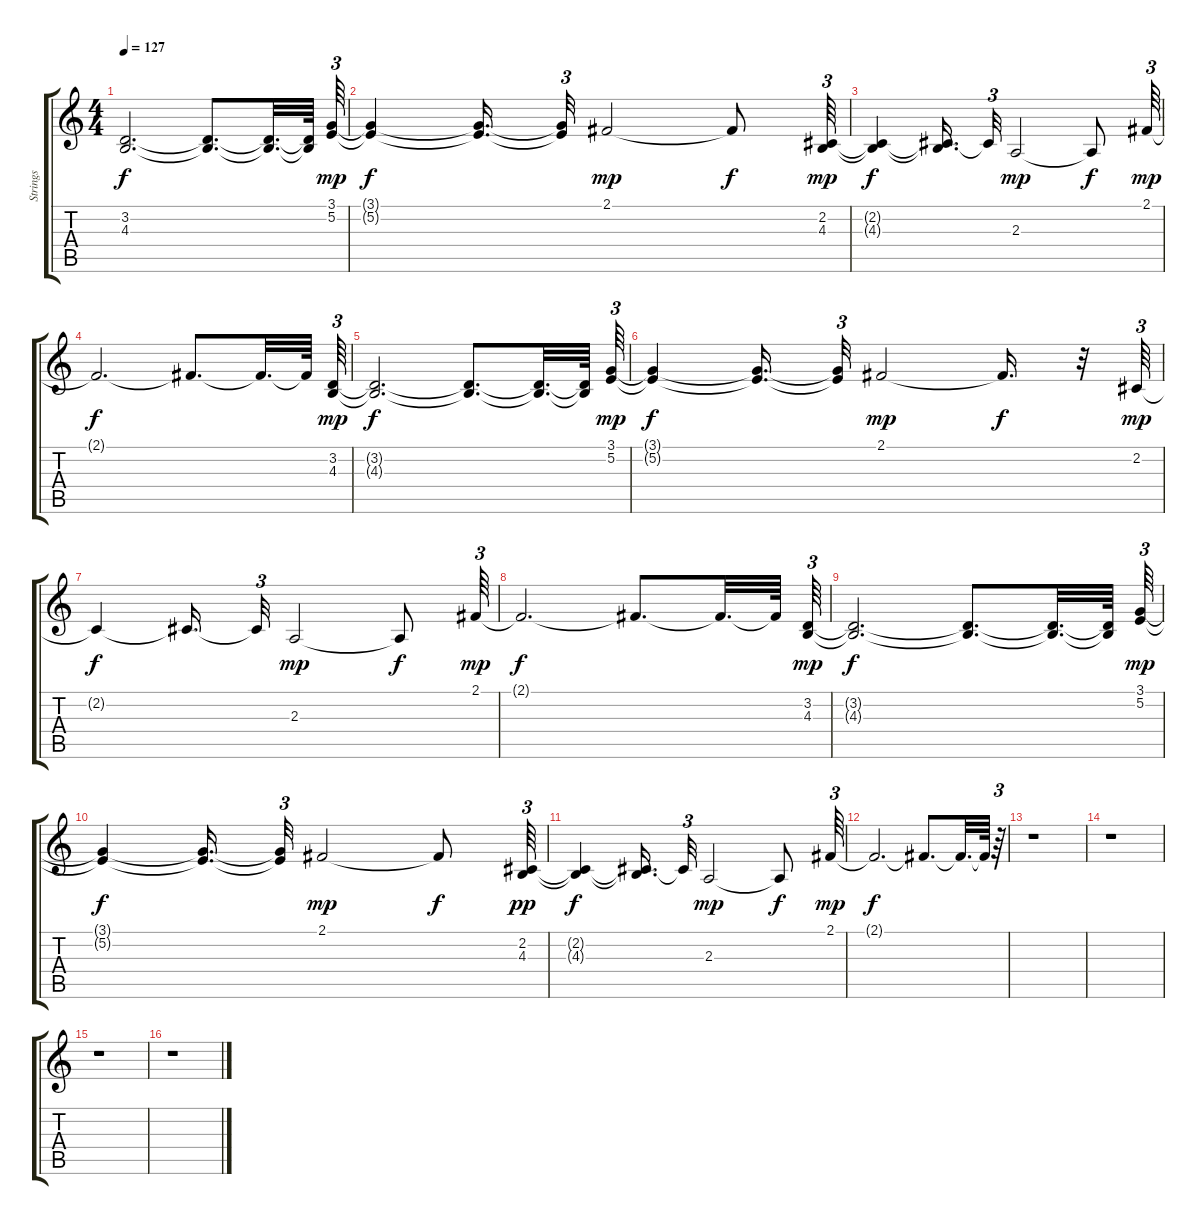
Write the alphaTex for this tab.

\track ("Strings             " "Strings   ") {instrument tremolostrings}
\staff {score tabs}
\tuning (E4 B3 G3 D3 A2 E2) {hide}
\ts (4 4)
\tempo 127
\clef g2
\ks c
(3.2{t} 4.3{t}).2{d dy f} (3.2{t} 4.3{t}).8{d} (3.2{t} 4.3{t}).32{d} (3.2{t} 4.3{t}).64 (3.1 5.2).64{tu (3 2) dy mp} |
(3.1{t} 5.2{t}).4{dy f} (3.1{t} 5.2{t}).16{d} (3.1{t} 5.2{t}).32{tu (3 2)} 2.1.2{dy mp} 2.1{t}.8{dy f} (2.2 4.3).64{tu (3 2) dy mp} |
(2.2{t} 4.3{t}).4{dy f} (2.2{t} 4.3{t}).16{d} 2.2{t}.32{tu (3 2)} 2.3.2{dy mp} 2.3{t}.8{dy f} 2.1.64{tu (3 2) dy mp} |
2.1{t}.2{d dy f} 2.1{t}.8{d} 2.1{t}.32{d} 2.1{t}.64 (3.2 4.3).64{tu (3 2) dy mp} |
(3.2{t} 4.3{t}).2{d dy f} (3.2{t} 4.3{t}).8{d} (3.2{t} 4.3{t}).32{d} (3.2{t} 4.3{t}).64 (3.1 5.2).64{tu (3 2) dy mp} |
(3.1{t} 5.2{t}).4{dy f} (3.1{t} 5.2{t}).16{d} (3.1{t} 5.2{t}).32{tu (3 2)} 2.1.2{dy mp} 2.1{t}.16{d dy f} r.32 2.2.64{tu (3 2) dy mp} |
2.2{t}.4{dy f} 2.2{t}.16{d} 2.2{t}.32{tu (3 2)} 2.3.2{dy mp} 2.3{t}.8{dy f} 2.1.64{tu (3 2) dy mp} |
2.1{t}.2{d dy f} 2.1{t}.8{d} 2.1{t}.32{d} 2.1{t}.64 (3.2 4.3).64{tu (3 2) dy mp} |
(3.2{t} 4.3{t}).2{d dy f} (3.2{t} 4.3{t}).8{d} (3.2{t} 4.3{t}).32{d} (3.2{t} 4.3{t}).64 (3.1 5.2).64{tu (3 2) dy mp} |
(3.1{t} 5.2{t}).4{dy f} (3.1{t} 5.2{t}).16{d} (3.1{t} 5.2{t}).32{tu (3 2)} 2.1.2{dy mp} 2.1{t}.8{dy f} (2.2 4.3).64{tu (3 2) dy pp} |
(2.2{t} 4.3{t}).4{dy f} (2.2{t} 4.3{t}).16{d} 2.2{t}.32{tu (3 2)} 2.3.2{dy mp} 2.3{t}.8{dy f} 2.1.64{tu (3 2) dy mp} |
2.1{t}.2{d dy f} 2.1{t}.8{d} 2.1{t}.32{d} 2.1{t}.64 r.64{tu (3 2)} |
r.1 |
r.1 |
r.1 |
r.1
